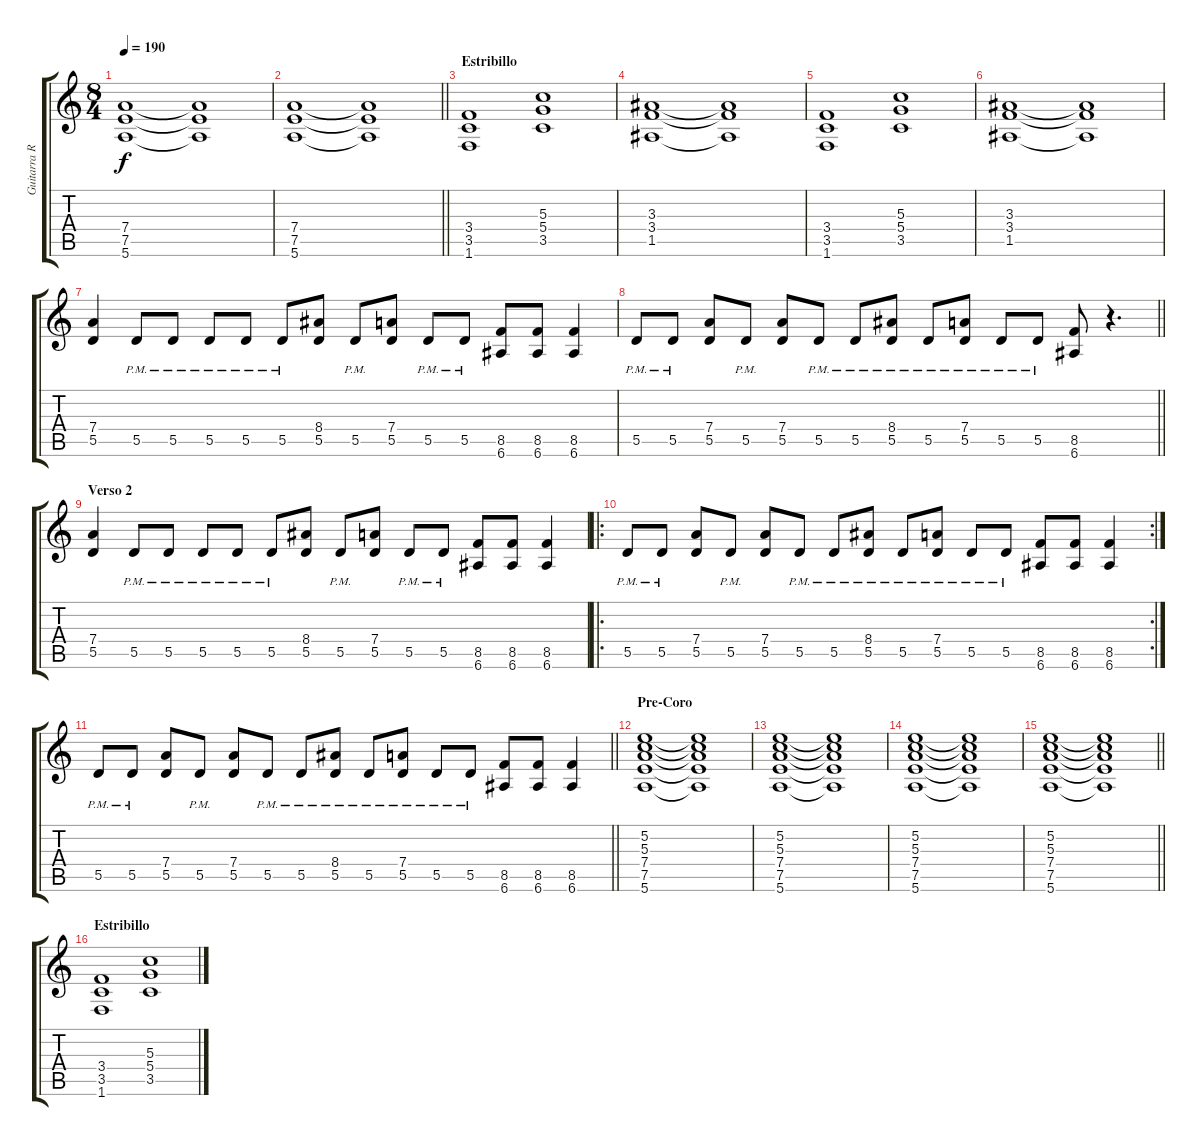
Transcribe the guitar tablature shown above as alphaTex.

\track ("Guitarra Rítmica" "Guitarra R") {instrument distortionguitar}
\staff {score tabs}
\tuning (E4 B3 G3 D3 A2 E2) {hide}
\ts (8 4)
\tempo 190
\clef g2
\ks c
(7.4 7.5 5.6).1{dy f} (7.4{t} 7.5{t} 5.6{t}).1 |
\barLineRight lightlight
(7.4 7.5 5.6).1 (7.4{t} 7.5{t} 5.6{t}).1 |
\section ("" "Estribillo")
(3.4 3.5 1.6).1 (5.3 5.4 3.5).1 |
(3.3 3.4 1.5).1 (3.3{t} 3.4{t} 1.5{t}).1 |
(3.4 3.5 1.6).1 (5.3 5.4 3.5).1 |
(3.3 3.4 1.5).1 (3.3{t} 3.4{t} 1.5{t}).1 |
(7.4 5.5).4 5.5{pm}.8 5.5{pm}.8 5.5{pm}.8 5.5{pm}.8 5.5{pm}.8 (8.4 5.5).8 5.5{pm}.8 (7.4 5.5).8 5.5{pm}.8 5.5{pm}.8 (8.5 6.6).8 (8.5 6.6).8 (8.5 6.6).4 |
\barLineRight lightlight
5.5{pm}.8 5.5{pm}.8 (7.4 5.5).8 5.5{pm}.8 (7.4 5.5).8 5.5{pm}.8 5.5{pm}.8 (8.4 5.5{pm}).8 5.5{pm}.8 (7.4 5.5{pm}).8 5.5{pm}.8 5.5{pm}.8 (8.5 6.6).8 r.4{d} |
\section ("" "Verso 2")
(7.4 5.5).4 5.5{pm}.8 5.5{pm}.8 5.5{pm}.8 5.5{pm}.8 5.5{pm}.8 (8.4 5.5).8 5.5{pm}.8 (7.4 5.5).8 5.5{pm}.8 5.5{pm}.8 (8.5 6.6).8 (8.5 6.6).8 (8.5 6.6).4 |
\ro
\rc 2
5.5{pm}.8 5.5{pm}.8 (7.4 5.5).8 5.5{pm}.8 (7.4 5.5).8 5.5{pm}.8 5.5{pm}.8 (8.4 5.5{pm}).8 5.5{pm}.8 (7.4 5.5{pm}).8 5.5{pm}.8 5.5{pm}.8 (8.5 6.6).8 (8.5 6.6).8 (8.5 6.6).4 |
\barLineRight lightlight
5.5{pm}.8 5.5{pm}.8 (7.4 5.5).8 5.5{pm}.8 (7.4 5.5).8 5.5{pm}.8 5.5{pm}.8 (8.4 5.5{pm}).8 5.5{pm}.8 (7.4 5.5{pm}).8 5.5{pm}.8 5.5{pm}.8 (8.5 6.6).8 (8.5 6.6).8 (8.5 6.6).4 |
\section ("" "Pre-Coro")
(5.2 5.3 7.4 7.5 5.6).1 (5.2{t} 5.3{t} 7.4{t} 7.5{t} 5.6{t}).1 |
(5.2 5.3 7.4 7.5 5.6).1 (5.2{t} 5.3{t} 7.4{t} 7.5{t} 5.6{t}).1 |
(5.2 5.3 7.4 7.5 5.6).1 (5.2{t} 5.3{t} 7.4{t} 7.5{t} 5.6{t}).1 |
\barLineRight lightlight
(5.2 5.3 7.4 7.5 5.6).1 (5.2{t} 5.3{t} 7.4{t} 7.5{t} 5.6{t}).1 |
\section ("" "Estribillo")
(3.4 3.5 1.6).1 (5.3 5.4 3.5).1
